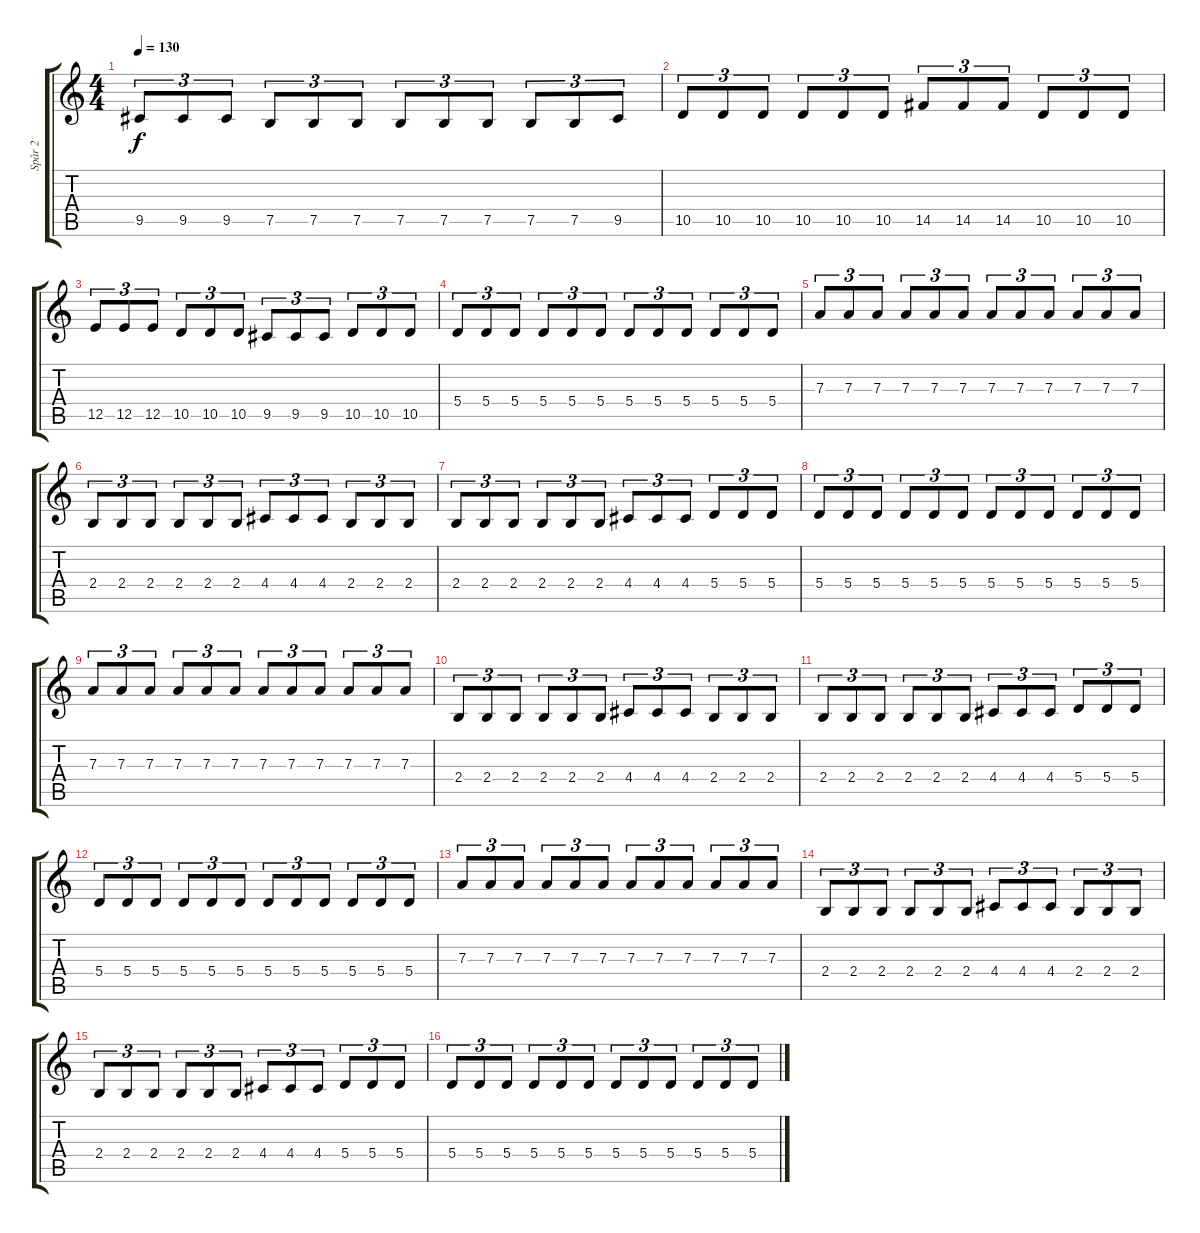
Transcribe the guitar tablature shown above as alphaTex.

\track ("Spår 2" "Spår 2") {instrument distortionguitar}
\staff {score tabs}
\tuning (B3 Gb3 D3 A2 E2 B1) {hide}
\ts (4 4)
\tempo 130
\clef g2
\ks c
9.5.8{tu (3 2) dy f} 9.5.8{tu (3 2)} 9.5.8{tu (3 2)} 7.5.8{tu (3 2)} 7.5.8{tu (3 2)} 7.5.8{tu (3 2)} 7.5.8{tu (3 2)} 7.5.8{tu (3 2)} 7.5.8{tu (3 2)} 7.5.8{tu (3 2)} 7.5.8{tu (3 2)} 9.5.8{tu (3 2)} |
10.5.8{tu (3 2)} 10.5.8{tu (3 2)} 10.5.8{tu (3 2)} 10.5.8{tu (3 2)} 10.5.8{tu (3 2)} 10.5.8{tu (3 2)} 14.5.8{tu (3 2)} 14.5.8{tu (3 2)} 14.5.8{tu (3 2)} 10.5.8{tu (3 2)} 10.5.8{tu (3 2)} 10.5.8{tu (3 2)} |
12.5.8{tu (3 2)} 12.5.8{tu (3 2)} 12.5.8{tu (3 2)} 10.5.8{tu (3 2)} 10.5.8{tu (3 2)} 10.5.8{tu (3 2)} 9.5.8{tu (3 2)} 9.5.8{tu (3 2)} 9.5.8{tu (3 2)} 10.5.8{tu (3 2)} 10.5.8{tu (3 2)} 10.5.8{tu (3 2)} |
5.4.8{tu (3 2)} 5.4.8{tu (3 2)} 5.4.8{tu (3 2)} 5.4.8{tu (3 2)} 5.4.8{tu (3 2)} 5.4.8{tu (3 2)} 5.4.8{tu (3 2)} 5.4.8{tu (3 2)} 5.4.8{tu (3 2)} 5.4.8{tu (3 2)} 5.4.8{tu (3 2)} 5.4.8{tu (3 2)} |
7.3.8{tu (3 2)} 7.3.8{tu (3 2)} 7.3.8{tu (3 2)} 7.3.8{tu (3 2)} 7.3.8{tu (3 2)} 7.3.8{tu (3 2)} 7.3.8{tu (3 2)} 7.3.8{tu (3 2)} 7.3.8{tu (3 2)} 7.3.8{tu (3 2)} 7.3.8{tu (3 2)} 7.3.8{tu (3 2)} |
2.4.8{tu (3 2)} 2.4.8{tu (3 2)} 2.4.8{tu (3 2)} 2.4.8{tu (3 2)} 2.4.8{tu (3 2)} 2.4.8{tu (3 2)} 4.4.8{tu (3 2)} 4.4.8{tu (3 2)} 4.4.8{tu (3 2)} 2.4.8{tu (3 2)} 2.4.8{tu (3 2)} 2.4.8{tu (3 2)} |
2.4.8{tu (3 2)} 2.4.8{tu (3 2)} 2.4.8{tu (3 2)} 2.4.8{tu (3 2)} 2.4.8{tu (3 2)} 2.4.8{tu (3 2)} 4.4.8{tu (3 2)} 4.4.8{tu (3 2)} 4.4.8{tu (3 2)} 5.4.8{tu (3 2)} 5.4.8{tu (3 2)} 5.4.8{tu (3 2)} |
5.4.8{tu (3 2)} 5.4.8{tu (3 2)} 5.4.8{tu (3 2)} 5.4.8{tu (3 2)} 5.4.8{tu (3 2)} 5.4.8{tu (3 2)} 5.4.8{tu (3 2)} 5.4.8{tu (3 2)} 5.4.8{tu (3 2)} 5.4.8{tu (3 2)} 5.4.8{tu (3 2)} 5.4.8{tu (3 2)} |
7.3.8{tu (3 2)} 7.3.8{tu (3 2)} 7.3.8{tu (3 2)} 7.3.8{tu (3 2)} 7.3.8{tu (3 2)} 7.3.8{tu (3 2)} 7.3.8{tu (3 2)} 7.3.8{tu (3 2)} 7.3.8{tu (3 2)} 7.3.8{tu (3 2)} 7.3.8{tu (3 2)} 7.3.8{tu (3 2)} |
2.4.8{tu (3 2)} 2.4.8{tu (3 2)} 2.4.8{tu (3 2)} 2.4.8{tu (3 2)} 2.4.8{tu (3 2)} 2.4.8{tu (3 2)} 4.4.8{tu (3 2)} 4.4.8{tu (3 2)} 4.4.8{tu (3 2)} 2.4.8{tu (3 2)} 2.4.8{tu (3 2)} 2.4.8{tu (3 2)} |
2.4.8{tu (3 2)} 2.4.8{tu (3 2)} 2.4.8{tu (3 2)} 2.4.8{tu (3 2)} 2.4.8{tu (3 2)} 2.4.8{tu (3 2)} 4.4.8{tu (3 2)} 4.4.8{tu (3 2)} 4.4.8{tu (3 2)} 5.4.8{tu (3 2)} 5.4.8{tu (3 2)} 5.4.8{tu (3 2)} |
5.4.8{tu (3 2)} 5.4.8{tu (3 2)} 5.4.8{tu (3 2)} 5.4.8{tu (3 2)} 5.4.8{tu (3 2)} 5.4.8{tu (3 2)} 5.4.8{tu (3 2)} 5.4.8{tu (3 2)} 5.4.8{tu (3 2)} 5.4.8{tu (3 2)} 5.4.8{tu (3 2)} 5.4.8{tu (3 2)} |
7.3.8{tu (3 2)} 7.3.8{tu (3 2)} 7.3.8{tu (3 2)} 7.3.8{tu (3 2)} 7.3.8{tu (3 2)} 7.3.8{tu (3 2)} 7.3.8{tu (3 2)} 7.3.8{tu (3 2)} 7.3.8{tu (3 2)} 7.3.8{tu (3 2)} 7.3.8{tu (3 2)} 7.3.8{tu (3 2)} |
2.4.8{tu (3 2)} 2.4.8{tu (3 2)} 2.4.8{tu (3 2)} 2.4.8{tu (3 2)} 2.4.8{tu (3 2)} 2.4.8{tu (3 2)} 4.4.8{tu (3 2)} 4.4.8{tu (3 2)} 4.4.8{tu (3 2)} 2.4.8{tu (3 2)} 2.4.8{tu (3 2)} 2.4.8{tu (3 2)} |
2.4.8{tu (3 2)} 2.4.8{tu (3 2)} 2.4.8{tu (3 2)} 2.4.8{tu (3 2)} 2.4.8{tu (3 2)} 2.4.8{tu (3 2)} 4.4.8{tu (3 2)} 4.4.8{tu (3 2)} 4.4.8{tu (3 2)} 5.4.8{tu (3 2)} 5.4.8{tu (3 2)} 5.4.8{tu (3 2)} |
5.4.8{tu (3 2)} 5.4.8{tu (3 2)} 5.4.8{tu (3 2)} 5.4.8{tu (3 2)} 5.4.8{tu (3 2)} 5.4.8{tu (3 2)} 5.4.8{tu (3 2)} 5.4.8{tu (3 2)} 5.4.8{tu (3 2)} 5.4.8{tu (3 2)} 5.4.8{tu (3 2)} 5.4.8{tu (3 2)}
